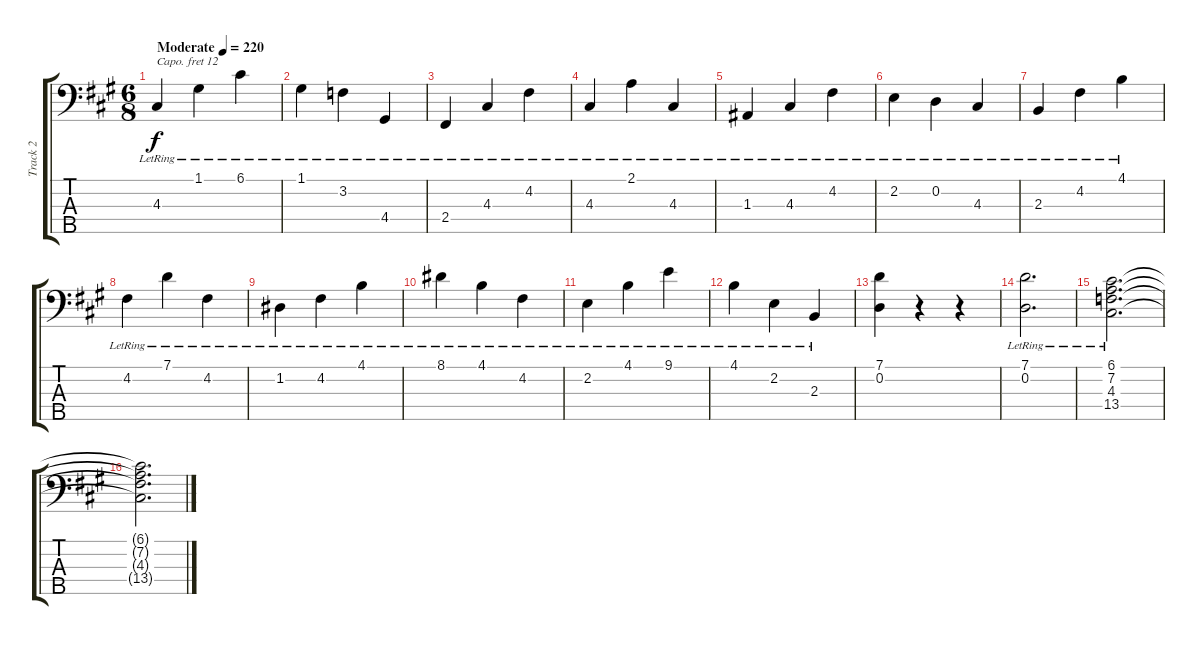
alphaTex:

\track ("Track 2" "Track 2") {instrument acousticgrandpiano}
\staff {score tabs}
\capo 12
\tuning (G2 D2 A1 E1 B0) {hide}
\ts (6 8)
\tempo (220 "Moderate")
\clef f4
\ks a
4.3{lr}.4{dy f instrument acousticgrandpiano} 1.1{lr}.4 6.1{lr}.4 |
1.1{lr}.4 3.2{lr}.4 4.4{lr}.4 |
2.4{lr}.4 4.3{lr}.4 4.2{lr}.4 |
4.3{lr}.4 2.1{lr}.4 4.3{lr}.4 |
1.3{lr}.4 4.3{lr}.4 4.2{lr}.4 |
2.2{lr}.4 0.2{lr}.4 4.3{lr}.4 |
2.3{lr}.4 4.2{lr}.4 4.1{lr}.4 |
4.2{lr}.4 7.1{lr}.4 4.2{lr}.4 |
1.2{lr}.4 4.2{lr}.4 4.1{lr}.4 |
8.1{lr}.4 4.1{lr}.4 4.2{lr}.4 |
2.2{lr}.4 4.1{lr}.4 9.1{lr}.4 |
4.1{lr}.4 2.2{lr}.4 2.3{lr}.4 |
(7.1 0.2).4 r.4 r.4 |
(7.1{lr} 0.2{lr}).2{d} |
(6.1{lr} 7.2{lr} 4.3{lr} 13.4{lr}).2{d} |
(6.1{t} 7.2{t} 4.3{t} 13.4{t}).2{d}
